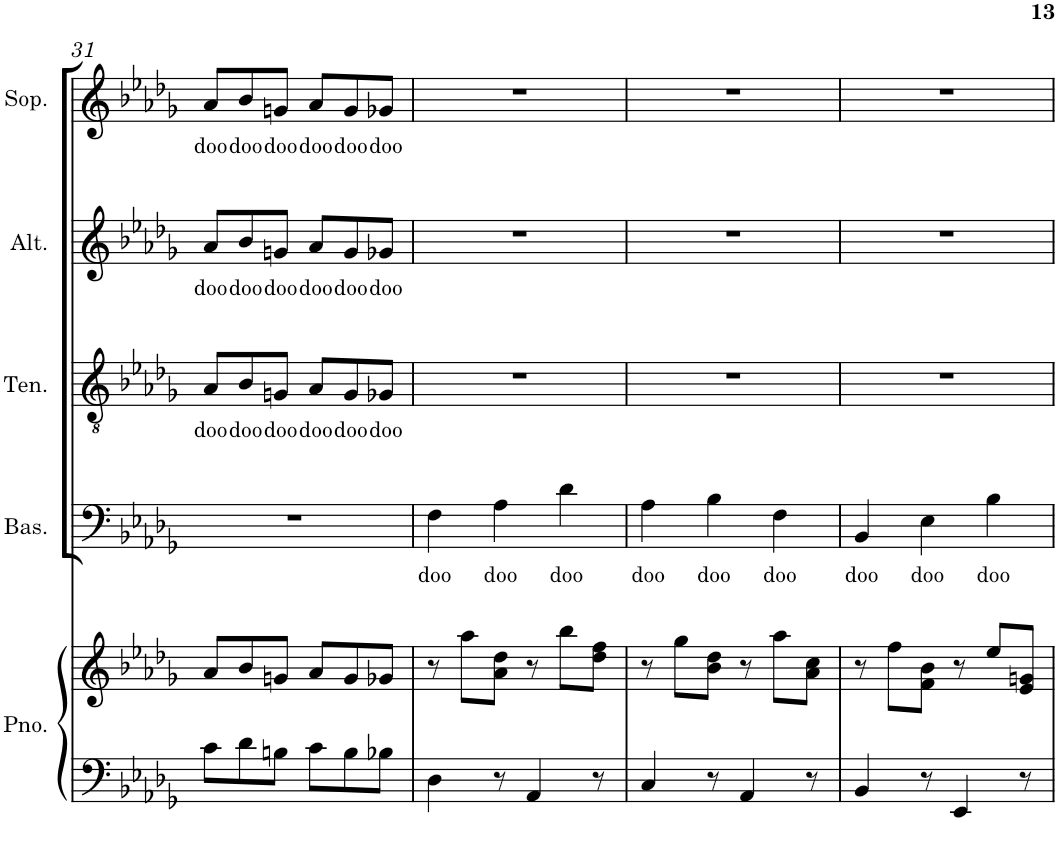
**kern	**kern	**kern	**text	**kern	**text	**kern	**text	**kern	**text
*part5	*part5	*part4	*part4	*part3	*part3	*part2	*part2	*part1	*part1
*staff6	*staff5	*staff4	*staff4	*staff3	*staff3	*staff2	*staff2	*staff1	*staff1
*I"Piano	*	*I"Bass	*	*I"Tenor	*	*I"Alto	*	*I"Soprano	*
*I'Pno.	*	*I'Bas.	*	*I'Ten.	*	*I'Alt.	*	*I'Sop.	*
!!LO:PB:g=z
*clefF4	*clefG2	*clefF4	*	*clefGv2	*	*clefG2	*	*clefG2	*
*k[b-e-a-d-g-]	*k[b-e-a-d-g-]	*k[b-e-a-d-g-]	*	*k[b-e-a-d-g-]	*	*k[b-e-a-d-g-]	*	*k[b-e-a-d-g-]	*
*D-:	*D-:	*D-:	*	*D-:	*	*D-:	*	*D-:	*
*M6/8	*M6/8	*M6/8	*	*M6/8	*	*M6/8	*	*M6/8	*
=31	=31	=31	=31	=31	=31	=31	=31	=31	=31
!	!	!	!	!	!LO:LY:b	!	!LO:LY:b	!	!LO:LY:b
8c\L	8a-/L	2.r	.	8A-/L	doo	8a-/L	doo	8a-/L	doo
!	!	!	!	!	!LO:LY:b	!	!LO:LY:b	!	!LO:LY:b
8d-\	8b-/	.	.	8B-/	doo	8b-/	doo	8b-/	doo
!	!	!	!	!	!LO:LY:b	!	!LO:LY:b	!	!LO:LY:b
8Bn\J	8gn/J	.	.	8Gn/J	doo	8gn/J	doo	8gn/J	doo
!	!	!	!	!	!LO:LY:b	!	!LO:LY:b	!	!LO:LY:b
8c\L	8a-/L	.	.	8A-/L	doo	8a-/L	doo	8a-/L	doo
!	!	!	!	!	!LO:LY:b	!	!LO:LY:b	!	!LO:LY:b
8B\	8g/	.	.	8G/	doo	8g/	doo	8g/	doo
!	!	!	!	!	!LO:LY:b	!	!LO:LY:b	!	!LO:LY:b
8B-X\J	8g-X/J	.	.	8G-X/J	doo	8g-X/J	doo	8g-X/J	doo
=32	=32	=32	=32	=32	=32	=32	=32	=32	=32
!	!	!	!LO:LY:b	!	!	!	!	!	!
4D-\	8r	4F\	doo	2.r	.	2.r	.	2.r	.
.	8aa-\L	.	.	.	.	.	.	.	.
!	!	!	!LO:LY:b	!	!	!	!	!	!
8r	8a-\ 8dd-\J	4A-\	doo	.	.	.	.	.	.
4AA-/	8r	.	.	.	.	.	.	.	.
!	!	!	!LO:LY:b	!	!	!	!	!	!
.	8bb-\L	4d-\	doo	.	.	.	.	.	.
8r	8dd-\ 8ff\J	.	.	.	.	.	.	.	.
=33	=33	=33	=33	=33	=33	=33	=33	=33	=33
!	!	!	!LO:LY:b	!	!	!	!	!	!
4C/	8r	4A-\	doo	2.r	.	2.r	.	2.r	.
.	8gg-\L	.	.	.	.	.	.	.	.
!	!	!	!LO:LY:b	!	!	!	!	!	!
8r	8b-\ 8dd-\J	4B-\	doo	.	.	.	.	.	.
4AA-/	8r	.	.	.	.	.	.	.	.
!	!	!	!LO:LY:b	!	!	!	!	!	!
.	8aa-\L	4F\	doo	.	.	.	.	.	.
8r	8a-\ 8cc\J	.	.	.	.	.	.	.	.
=34	=34	=34	=34	=34	=34	=34	=34	=34	=34
!	!	!	!LO:LY:b	!	!	!	!	!	!
4BB-/	8r	4BB-/	doo	2.r	.	2.r	.	2.r	.
.	8ff\L	.	.	.	.	.	.	.	.
!	!	!	!LO:LY:b	!	!	!	!	!	!
8r	8f\ 8b-\J	4E-\	doo	.	.	.	.	.	.
4EE-/	8r	.	.	.	.	.	.	.	.
!	!	!	!LO:LY:b	!	!	!	!	!	!
.	8ee-/L	4B-\	doo	.	.	.	.	.	.
8r	8e-/ 8gn/J	.	.	.	.	.	.	.	.
=	=	=	=	=	=	=	=	=	=
*-	*-	*-	*-	*-	*-	*-	*-	*-	*-
